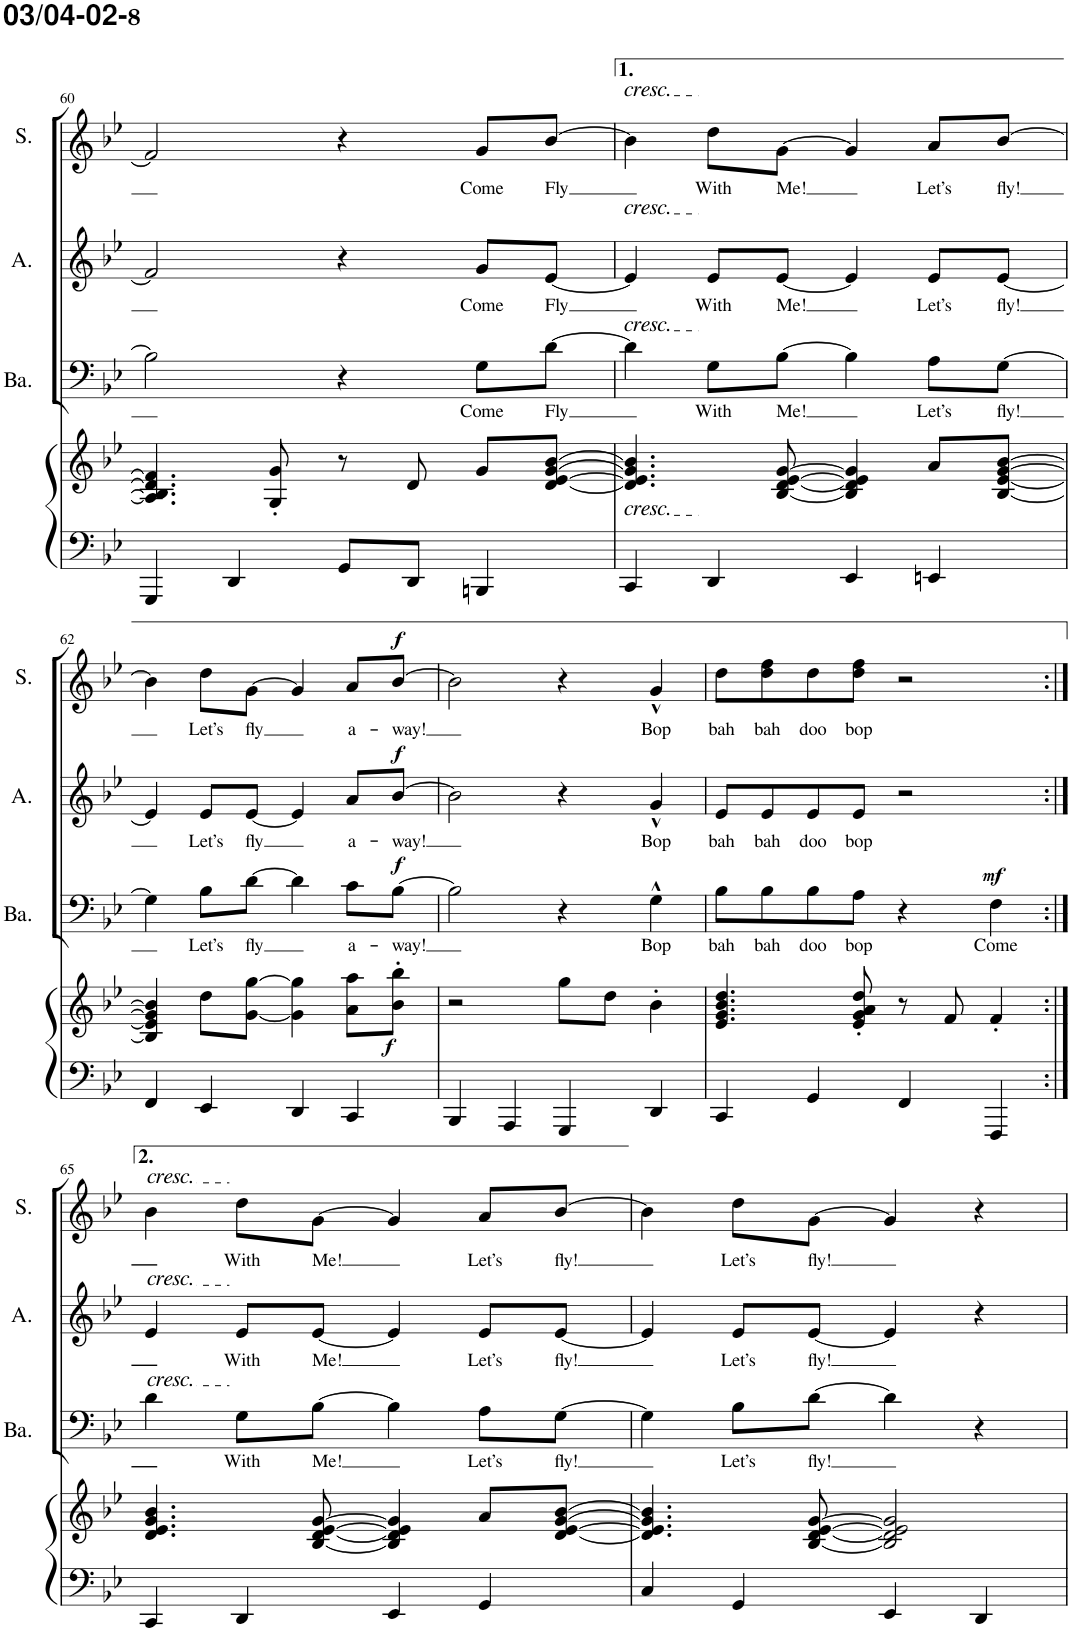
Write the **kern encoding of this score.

**kern	**kern	**dynam	**kern	**text	**dynam	**kern	**text	**dynam	**kern	**text	**dynam
*part4	*part4	*part4	*part3	*part3	*part3	*part2	*part2	*part2	*part1	*part1	*part1
*staff5	*staff4	*staff4/5	*staff3	*staff3	*staff3	*staff2	*staff2	*staff2	*staff1	*staff1	*staff1
*I"Piano	*	*	*I"Bariton	*	*	*I"Alt	*	*	*I"Sopraan	*	*
*I'Pno	*	*	*I'Ba.	*	*	*I'A.	*	*	*I'S.	*	*
!!LO:PB:g=z
*clefF4	*clefG2	*	*clefF4	*	*	*clefG2	*	*	*clefG2	*	*
*k[b-e-]	*k[b-e-]	*	*k[b-e-]	*	*	*k[b-e-]	*	*	*k[b-e-]	*	*
*M4/4	*M4/4	*	*M4/4	*	*	*M4/4	*	*	*M4/4	*	*
=60	=60	=60	=60	=60	=60	=60	=60	=60	=60	=60	=60
4GGG/	4.A/] 4.B/] 4.d/] 4.f/]	.	2B\]	.	.	2f/]	.	.	2f/]	.	.
4DD/	.	.	.	.	.	.	.	.	.	.	.
.	8G/' 8g/'	.	.	.	.	.	.	.	.	.	.
8GG/L	8r	.	4r	.	.	4r	.	.	4r	.	.
8DD/J	8d/	.	.	.	.	.	.	.	.	.	.
!	!	!	!	!LO:LY:b	!	!	!LO:LY:b	!	!	!LO:LY:b	!
4BBBn/	8g/L	.	8G\L	Come	.	8g/L	Come	.	8g/L	Come	.
!	!	!	!	!LO:LY:b	!	!	!LO:LY:b	!	!	!LO:LY:b	!
.	[8d/ [8e-/ [8g/ [8b-/J	.	[8d\J	Fly	.	[8e-/J	Fly	.	[8b-/J	Fly	.
=61	=61	=61	=61	=61	=61	=61	=61	=61	=61	=61	=61
!	!	!	!	!	!	!	!	!	!LO:TX:a:i:t=cresc.	!	!
!	!	!	!	!	!	!LO:TX:a:i:t=cresc.	!	!	!	!	!
!	!	!	!LO:TX:a:i:t=cresc.	!	!	!	!	!	!	!	!
!LO:TX:a:i:t=cresc.	!	!	!	!	!	!	!	!	!	!	!
4CC/	4.d/] 4.e-/] 4.g/] 4.b-/]	.	4d\]	.	.	4e-/]	.	.	4b-\]	.	.
!	!	!	!	!LO:LY:b	!	!	!LO:LY:b	!	!	!LO:LY:b	!
4DD/	.	.	8G\L	With	.	8e-/L	With	.	8dd\L	With	.
!	!	!	!	!LO:LY:b	!	!	!LO:LY:b	!	!	!LO:LY:b	!
.	[8B-/ [8d/ [8e-/ [8g/	.	[8B-\J	Me!	.	[8e-/J	Me!	.	[8g\J	Me!	.
4EE-/	4B-/] 4d/] 4e-/] 4g/]	.	4B-\]	.	.	4e-/]	.	.	4g/]	.	.
!	!	!	!	!LO:LY:b	!	!	!LO:LY:b	!	!	!LO:LY:b	!
4EEn/	8a/L	.	8A\L	Let’s	.	8e-/L	Let’s	.	8a/L	Let’s	.
!	!	!	!	!LO:LY:b	!	!	!LO:LY:b	!	!	!LO:LY:b	!
.	[8B-/ [8e-/ [8g/ [8b-/J	.	[8G\J	fly!	.	[8e-/J	fly!	.	[8b-/J	fly!	.
!!LO:LB:g=z
=62	=62	=62	=62	=62	=62	=62	=62	=62	=62	=62	=62
4FF/	4B-/] 4e-/] 4g/] 4b-/]	.	4G\]	.	.	4e-/]	.	.	4b-\]	.	.
!	!	!	!	!LO:LY:b	!	!	!LO:LY:b	!	!	!LO:LY:b	!
4EE-/	8dd\L	.	8B-\L	Let’s	.	8e-/L	Let’s	.	8dd\L	Let’s	.
!	!	!	!	!LO:LY:b	!	!	!LO:LY:b	!	!	!LO:LY:b	!
.	[8g\ [8gg\J	.	[8d\J	fly	.	[8e-/J	fly	.	[8g\J	fly	.
4DD/	4g\] 4gg\]	.	4d\]	.	.	4e-/]	.	.	4g/]	.	.
!	!	!	!	!LO:LY:b	!	!	!LO:LY:b	!	!	!LO:LY:b	!
4CC/	8a\ 8aa\L	.	8c\L	a-	.	8a/L	a-	.	8a/L	a-	.
!	!	!LO:DY:a	!	!LO:LY:b	!LO:DY:a	!	!LO:LY:b	!LO:DY:a	!	!LO:LY:b	!LO:DY:a
.	8b-\' 8bb-\'J	f	[8B-\J	-way!	f	[8b-/J	-way!	f	[8b-/J	-way!	f
=63	=63	=63	=63	=63	=63	=63	=63	=63	=63	=63	=63
4BBB-/	2r	.	2B-\]	.	.	2b-\]	.	.	2b-\]	.	.
4AAA/	.	.	.	.	.	.	.	.	.	.	.
4GGG/	8gg\L	.	4r	.	.	4r	.	.	4r	.	.
.	8dd\J	.	.	.	.	.	.	.	.	.	.
!	!	!	!	!LO:LY:b	!	!	!LO:LY:b	!	!	!LO:LY:b	!
4DD/	4b-'\	.	4G^^\	Bop	.	4g^^/	Bop	.	4g^^/	Bop	.
=64	=64	=64	=64	=64	=64	=64	=64	=64	=64	=64	=64
!	!	!	!	!LO:LY:b	!	!	!LO:LY:b	!	!	!LO:LY:b	!
4CC/	4.e-/ 4.g/ 4.b-/ 4.dd/	.	8B-\L	bah	.	8e-/L	bah	.	8dd\L	bah	.
!	!	!	!	!LO:LY:b	!	!	!LO:LY:b	!	!	!LO:LY:b	!
.	.	.	8B-\	bah	.	8e-/	bah	.	8dd\ 8ff\	bah	.
!	!	!	!	!LO:LY:b	!	!	!LO:LY:b	!	!	!LO:LY:b	!
4GG/	.	.	8B-\	doo	.	8e-/	doo	.	8dd\	doo	.
!	!	!	!	!LO:LY:b	!	!	!LO:LY:b	!	!	!LO:LY:b	!
.	8e-/' 8g/' 8a/' 8dd/'	.	8A\J	bop	.	8e-/J	bop	.	8dd\ 8ff\J	bop	.
4FF/	8r	.	4r	.	.	2r	.	.	2r	.	.
.	8f/	.	.	.	.	.	.	.	.	.	.
!	!	!	!	!LO:LY:b	!LO:DY:a	!	!	!	!	!	!
4FFF/	4f'/	.	4F\	Come	mf	.	.	.	.	.	.
!!LO:LB:g=z
=65:|!	=65:|!	=65:|!	=65:|!	=65:|!	=65:|!	=65:|!	=65:|!	=65:|!	=65:|!	=65:|!	=65:|!
!	!	!	!	!	!	!	!	!	!LO:TX:a:i:t=cresc.	!	!
!	!	!	!	!	!	!LO:TX:a:i:t=cresc.	!	!	!	!	!
!	!	!	!LO:TX:a:i:t=cresc.	!	!	!	!	!	!	!	!
4CC/	4.d/ 4.e-/ 4.g/ 4.b-/	.	4d\	.	.	4e-/	.	.	4b-\	.	.
!	!	!	!	!LO:LY:b	!	!	!LO:LY:b	!	!	!LO:LY:b	!
4DD/	.	.	8G\L	With	.	8e-/L	With	.	8dd\L	With	.
!	!	!	!	!LO:LY:b	!	!	!LO:LY:b	!	!	!LO:LY:b	!
.	[8B-/ [8d/ [8e-/ [8g/	.	[8B-\J	Me!	.	[8e-/J	Me!	.	[8g\J	Me!	.
4EE-/	4B-/] 4d/] 4e-/] 4g/]	.	4B-\]	.	.	4e-/]	.	.	4g/]	.	.
!	!	!	!	!LO:LY:b	!	!	!LO:LY:b	!	!	!LO:LY:b	!
4GG/	8a/L	.	8A\L	Let’s	.	8e-/L	Let’s	.	8a/L	Let’s	.
!	!	!	!	!LO:LY:b	!	!	!LO:LY:b	!	!	!LO:LY:b	!
.	[8d/ [8e-/ [8g/ [8b-/J	.	[8G\J	fly!	.	[8e-/J	fly!	.	[8b-/J	fly!	.
=66	=66	=66	=66	=66	=66	=66	=66	=66	=66	=66	=66
4C/	4.d/] 4.e-/] 4.g/] 4.b-/]	.	4G\]	.	.	4e-/]	.	.	4b-\]	.	.
!	!	!	!	!LO:LY:b	!	!	!LO:LY:b	!	!	!LO:LY:b	!
4GG/	.	.	8B-\L	Let’s	.	8e-/L	Let’s	.	8dd\L	Let’s	.
!	!	!	!	!LO:LY:b	!	!	!LO:LY:b	!	!	!LO:LY:b	!
.	[8B-/ [8d/ [8e-/ [8g/	.	[8d\J	fly!	.	[8e-/J	fly!	.	[8g\J	fly!	.
4EE-/	2B-/] 2d/] 2e-/] 2g/]	.	4d\]	.	.	4e-/]	.	.	4g/]	.	.
4DD/	.	.	4r	.	.	4r	.	.	4r	.	.
=	=	=	=	=	=	=	=	=	=	=	=
*-	*-	*-	*-	*-	*-	*-	*-	*-	*-	*-	*-
